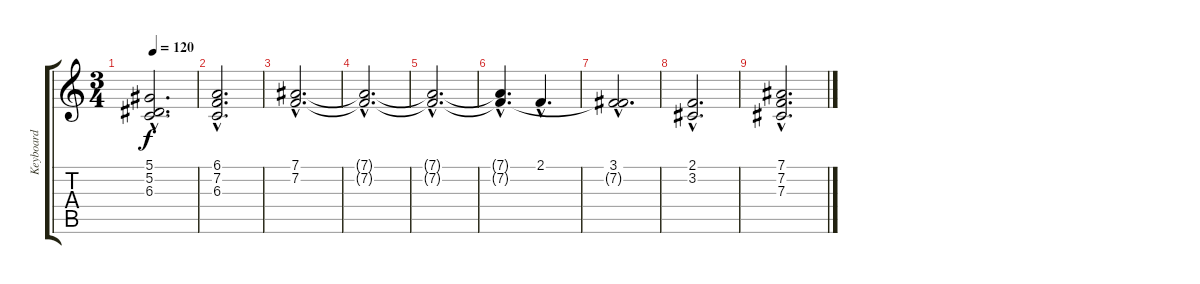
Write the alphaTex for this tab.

\track ("Keyboard" "Keyboard") {instrument stringensemble1}
\staff {score tabs}
\tuning (Eb4 Bb3 Gb3 Db3 Ab2 Eb2) {hide}
\ts (3 4)
\tempo 120
\clef g2
\ks c
(5.1{hac} 5.2{hac} 6.3{hac}).2{d dy f} |
(6.1{hac} 7.2{hac} 6.3{hac}).2{d} |
(7.1{hac} 7.2{hac}).2{d} |
(7.1{hac t} 7.2{hac t}).2{d} |
(7.1{hac t} 7.2{hac t}).2{d} |
(7.1{hac t} 7.2{hac t}).4{d} 2.1{hac}.4{d} |
(3.1{hac} 7.2{hac t}).2{d} |
(2.1{hac} 3.2{hac}).2{d} |
(7.1{hac} 7.2{hac} 7.3{hac}).2{d}
